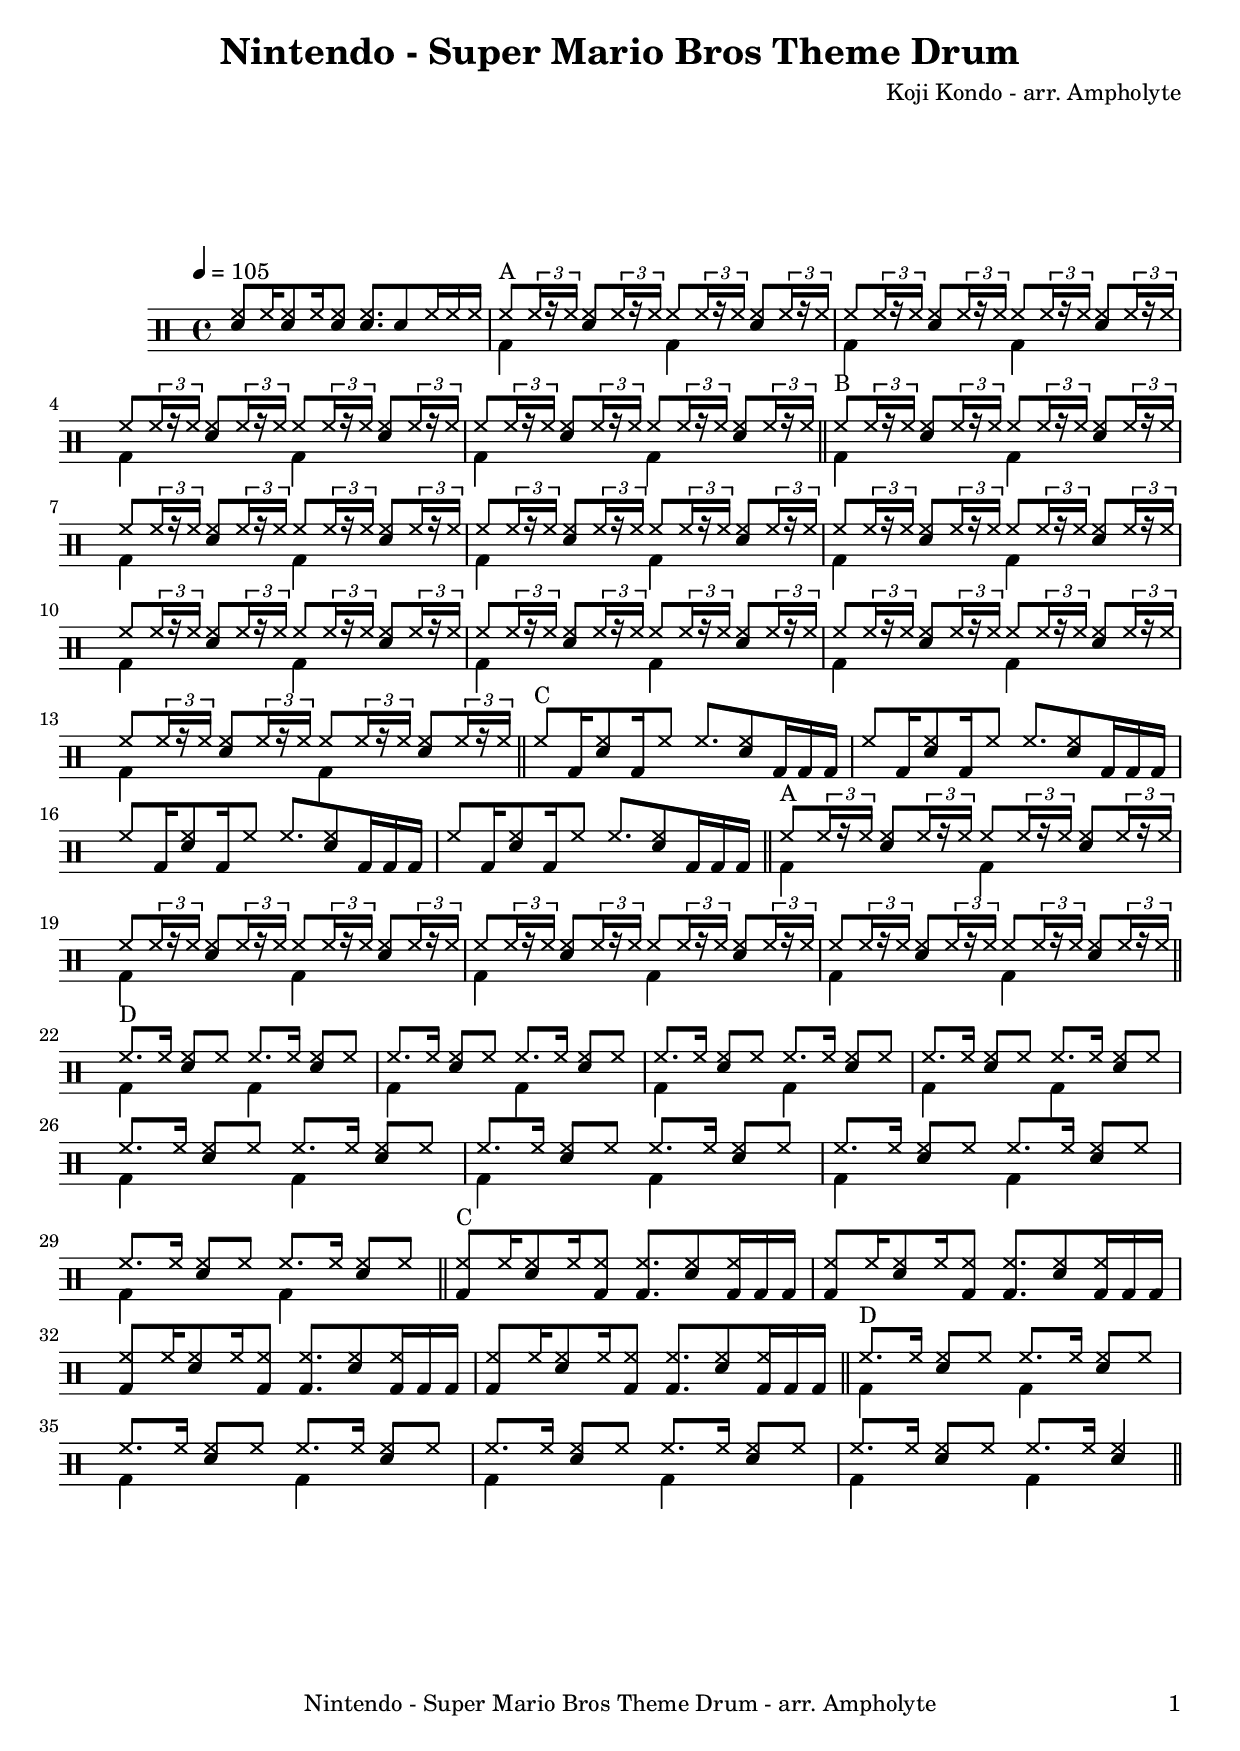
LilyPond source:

\version "2.12.3"

%{
  frappe baguette : ss
  grosse caisse : bd
  caisse claire : sn
  tom aigu : tomh
  tom medium : tommh
  tom basse : toml
  charleston : hh
  charleston ouvert : hho
  charleston mi-ouvert : hhho
  charleston ferme : hh
  pedale charleston : hhp
  crach :  cymc
  ride : cymcb

  %}

  \header {
    title = "Nintendo - Super Mario Bros Theme Drum"
    composer = "Koji Kondo - arr. Ampholyte"

  }

  \paper {
    print-page-number = ##t
    print-first-page-number = ##t
    oddHeaderMarkup = \markup \null
    evenHeaderMarkup = \markup \null
    system-system-spacing = #'((basic-distance . 0.1) (padding . 0))
    ragged-last-bottom = ##f
    ragged-bottom = ##f
    oddFooterMarkup = \markup {
      \fill-line {
        \on-the-fly \print-page-number-check-first
        \fromproperty #'header:"Nintendo - Super Mario Bros Theme Drum - arr. Ampholyte"
        \fromproperty #'page:page-number-string
      }
    }
    evenFooterMarkup = \oddFooterMarkup
  }

  \score {

    \new DrumStaff 
    << 
      \new DrumVoice = "1" { s1 *1 } % voix du haut (une mesure)
      \new DrumVoice = "2" { s1 *1 } % voix du bas (une mesure)
      \drummode 
      { 
        % #(override-auto-beam-setting '(end * * 4 4) 3 4) 
        % #(override-auto-beam-setting '(end * * 4 4) 1 4)
        % Les deux lignes precedentes permettent de
        % grouper les croches par deux au lieu de
        % quatre dans la configuration par defaut.

        << 
          {
            \tempo 4=105

            <hh sn>8 hh16 <hh sn>8 hh16 <hh sn>8 <hh sn>8. sn8 hh16 hh hh

            % Partie A 
            hh8^"A"[ \times 2/3 {hh16 r hh]} <sn hh>8[ \times 2/3 {hh16 r hh]} hh8[ \times 2/3 {hh16 r hh]} <sn hh>8[ \times 2/3 {hh16 r hh]}
            hh8[ \times 2/3 {hh16 r hh]} <sn hh>8[ \times 2/3 {hh16 r hh]} hh8[ \times 2/3 {hh16 r hh]} <sn hh>8[ \times 2/3 {hh16 r hh]}
            hh8[ \times 2/3 {hh16 r hh]} <sn hh>8[ \times 2/3 {hh16 r hh]} hh8[ \times 2/3 {hh16 r hh]} <sn hh>8[ \times 2/3 {hh16 r hh]}
            hh8[ \times 2/3 {hh16 r hh]} <sn hh>8[ \times 2/3 {hh16 r hh]} hh8[ \times 2/3 {hh16 r hh]} <sn hh>8[ \times 2/3 {hh16 r hh]}

            \bar "||"
            % Partie B
            hh8^"B"[ \times 2/3 {hh16 r hh]} <sn hh>8[ \times 2/3 {hh16 r hh]} hh8[ \times 2/3 {hh16 r hh]} <sn hh>8[ \times 2/3 {hh16 r hh]}
            hh8[ \times 2/3 {hh16 r hh]} <sn hh>8[ \times 2/3 {hh16 r hh]} hh8[ \times 2/3 {hh16 r hh]} <sn hh>8[ \times 2/3 {hh16 r hh]}
            hh8[ \times 2/3 {hh16 r hh]} <sn hh>8[ \times 2/3 {hh16 r hh]} hh8[ \times 2/3 {hh16 r hh]} <sn hh>8[ \times 2/3 {hh16 r hh]}
            hh8[ \times 2/3 {hh16 r hh]} <sn hh>8[ \times 2/3 {hh16 r hh]} hh8[ \times 2/3 {hh16 r hh]} <sn hh>8[ \times 2/3 {hh16 r hh]}
            hh8[ \times 2/3 {hh16 r hh]} <sn hh>8[ \times 2/3 {hh16 r hh]} hh8[ \times 2/3 {hh16 r hh]} <sn hh>8[ \times 2/3 {hh16 r hh]}
            hh8[ \times 2/3 {hh16 r hh]} <sn hh>8[ \times 2/3 {hh16 r hh]} hh8[ \times 2/3 {hh16 r hh]} <sn hh>8[ \times 2/3 {hh16 r hh]}
            hh8[ \times 2/3 {hh16 r hh]} <sn hh>8[ \times 2/3 {hh16 r hh]} hh8[ \times 2/3 {hh16 r hh]} <sn hh>8[ \times 2/3 {hh16 r hh]}
            hh8[ \times 2/3 {hh16 r hh]} <sn hh>8[ \times 2/3 {hh16 r hh]} hh8[ \times 2/3 {hh16 r hh]} <sn hh>8[ \times 2/3 {hh16 r hh]}

            \bar "||"
            % Partie C
            hh8^"C" bd16 <sn hh>8 bd16 hh8 hh8. <sn hh>8 bd16 bd bd
            hh8 bd16 <sn hh>8 bd16 hh8 hh8. <sn hh>8 bd16 bd bd
            hh8 bd16 <sn hh>8 bd16 hh8 hh8. <sn hh>8 bd16 bd bd
            hh8 bd16 <sn hh>8 bd16 hh8 hh8. <sn hh>8 bd16 bd bd

            \bar "||"
            % Partie A
            hh8^"A"[ \times 2/3 {hh16 r hh]} <sn hh>8[ \times 2/3 {hh16 r hh]} hh8[ \times 2/3 {hh16 r hh]} <sn hh>8[ \times 2/3 {hh16 r hh]}
            hh8[ \times 2/3 {hh16 r hh]} <sn hh>8[ \times 2/3 {hh16 r hh]} hh8[ \times 2/3 {hh16 r hh]} <sn hh>8[ \times 2/3 {hh16 r hh]}
            hh8[ \times 2/3 {hh16 r hh]} <sn hh>8[ \times 2/3 {hh16 r hh]} hh8[ \times 2/3 {hh16 r hh]} <sn hh>8[ \times 2/3 {hh16 r hh]}
            hh8[ \times 2/3 {hh16 r hh]} <sn hh>8[ \times 2/3 {hh16 r hh]} hh8[ \times 2/3 {hh16 r hh]} <sn hh>8[ \times 2/3 {hh16 r hh]}

            \bar "||"
            % Partie D
            hh8.^"D" hh16 <sn hh>8 hh hh8. hh16 <sn hh>8 hh
            hh8. hh16 <sn hh>8 hh hh8. hh16 <sn hh>8 hh
            hh8. hh16 <sn hh>8 hh hh8. hh16 <sn hh>8 hh
            hh8. hh16 <sn hh>8 hh hh8. hh16 <sn hh>8 hh
            hh8. hh16 <sn hh>8 hh hh8. hh16 <sn hh>8 hh
            hh8. hh16 <sn hh>8 hh hh8. hh16 <sn hh>8 hh
            hh8. hh16 <sn hh>8 hh hh8. hh16 <sn hh>8 hh
            hh8. hh16 <sn hh>8 hh hh8. hh16 <sn hh>8 hh

            \bar "||"
            % Partie C
            <hh bd>8^"C" hh16 <sn hh>8 hh16 <hh bd>8 <hh bd>8. <sn hh>8 <hh bd>16 bd bd
            <hh bd>8 hh16 <sn hh>8 hh16 <hh bd>8 <hh bd>8. <sn hh>8 <hh bd>16 bd bd
            <hh bd>8 hh16 <sn hh>8 hh16 <hh bd>8 <hh bd>8. <sn hh>8 <hh bd>16 bd bd
            <hh bd>8 hh16 <sn hh>8 hh16 <hh bd>8 <hh bd>8. <sn hh>8 <hh bd>16 bd bd

            \bar "||"
            % Partie D
            hh8.^"D" hh16 <sn hh>8 hh hh8. hh16 <sn hh>8 hh
            hh8. hh16 <sn hh>8 hh hh8. hh16 <sn hh>8 hh
            hh8. hh16 <sn hh>8 hh hh8. hh16 <sn hh>8 hh
            hh8. hh16 <sn hh>8 hh hh8. hh16 <sn hh>4

            \bar "||"
          } 
          \\ 
          { 
            s1

            % Partie A
            bd4 s bd s
            bd4 s bd s
            bd4 s bd s
            bd4 s bd s

            % Partie B
            bd4 s bd s
            bd4 s bd s
            bd4 s bd s
            bd4 s bd s
            bd4 s bd s
            bd4 s bd s
            bd4 s bd s
            bd4 s bd s

            % Partie C
            s1 
            s 
            s 
            s

            % Partie A
            bd4 s bd s
            bd4 s bd s
            bd4 s bd s
            bd4 s bd s

            % Partie D
            bd4 s bd s 
            bd s bd s
            bd s bd s
            bd s bd s
            bd s bd s
            bd s bd s
            bd s bd s
            bd s bd s

            % Partie C
            s1
            s
            s
            s

            % Partie D
            bd4 s bd s 
            bd s bd s
            bd s bd s
            bd s bd s
          } 

        >>

      } 
    >>
  }

